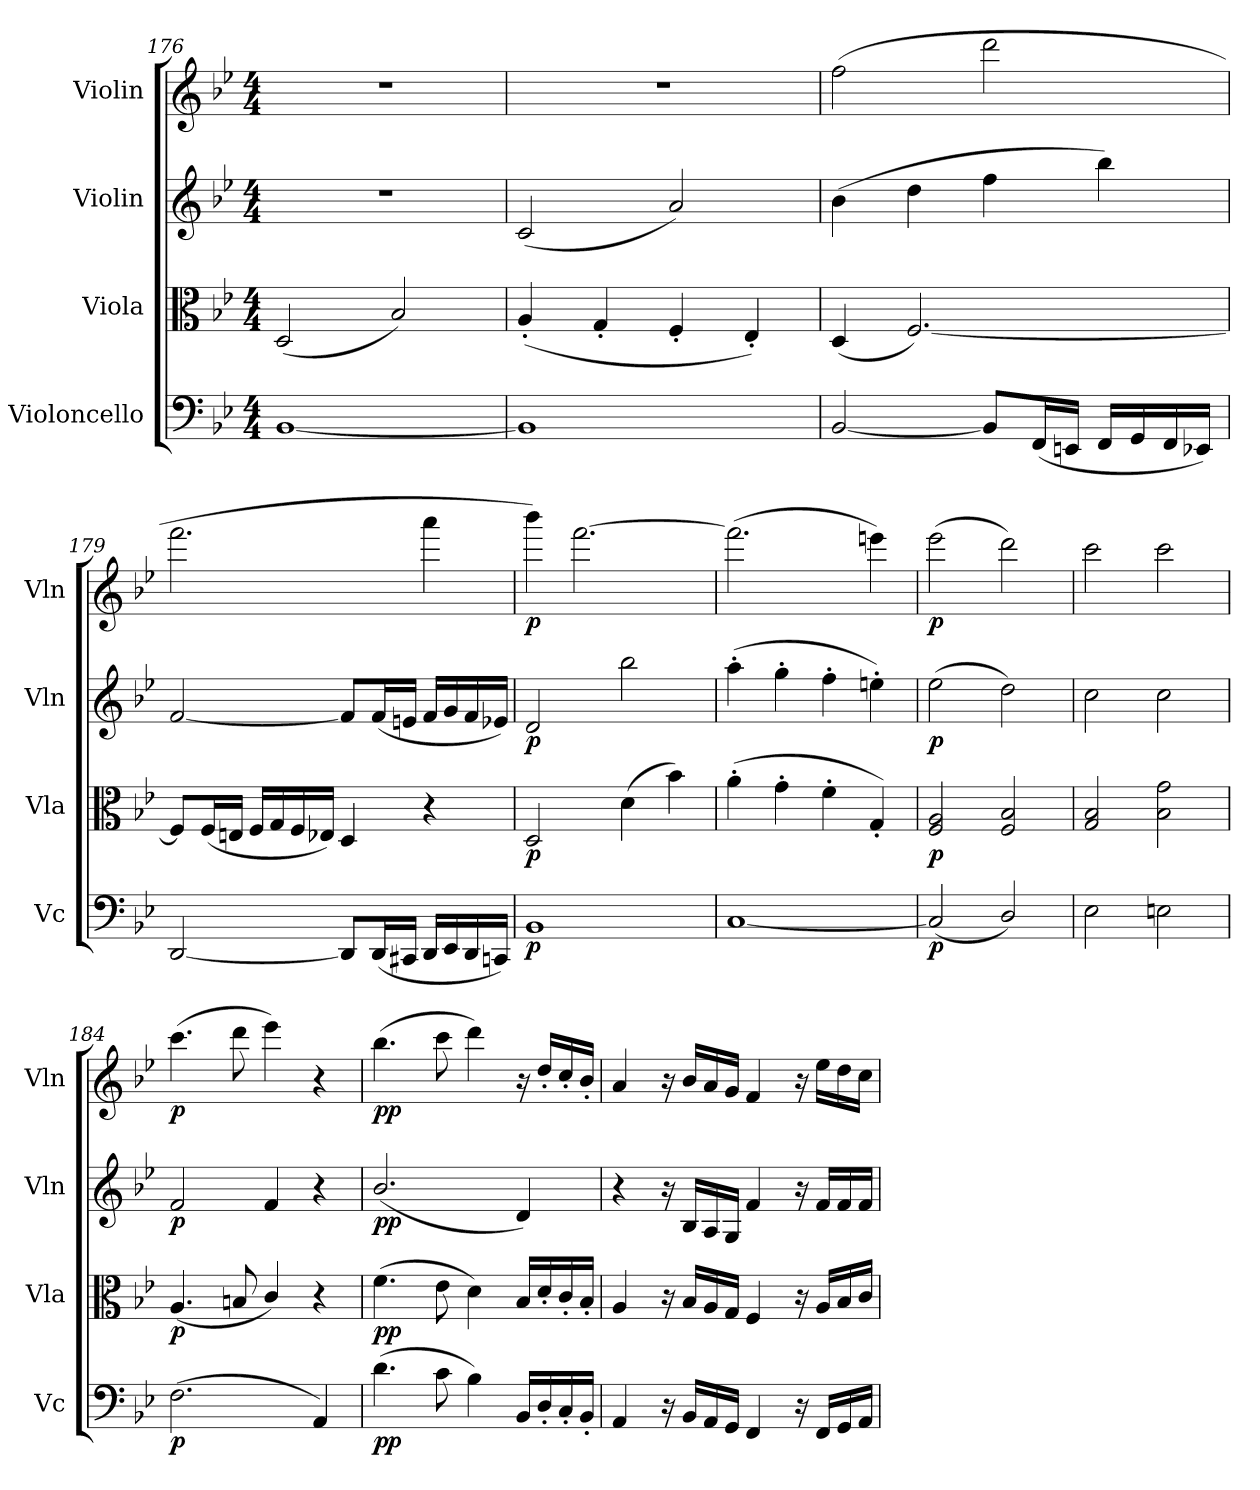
**kern	**dynam	**kern	**dynam	**kern	**dynam	**kern	**dynam
*part4	*part4	*part3	*part3	*part2	*part2	*part1	*part1
*staff4	*staff4	*staff3	*staff3	*staff2	*staff2	*staff1	*staff1
*I"Violoncello	*	*I"Viola	*	*I"Violin	*	*I"Violin	*
*I'Vc	*	*I'Vla	*	*I'Vln	*	*I'Vln	*
*clefF4	*	*clefC3	*	*clefG2	*	*clefG2	*
*k[b-e-]	*	*k[b-e-]	*	*k[b-e-]	*	*k[b-e-]	*
*M4/4	*	*M4/4	*	*M4/4	*	*M4/4	*
=176	=176	=176	=176	=176	=176	=176	=176
[1BB-	.	(2D/	.	1r	.	1r	.
.	.	2B-/)	.	.	.	.	.
=177	=177	=177	=177	=177	=177	=177	=177
1BB-]	.	(4A'/	.	(2c/	.	1r	.
.	.	4G'/	.	.	.	.	.
.	.	4F'/	.	2a/)	.	.	.
.	.	4E-'/)	.	.	.	.	.
=178	=178	=178	=178	=178	=178	=178	=178
[2BB-/	.	(4D/	.	(4b-\	.	(2ff\	.
.	.	[2.F/)	.	4dd\	.	.	.
8BB-/L]	.	.	.	4ff\	.	2ddd\	.
(16FF/L	.	.	.	.	.	.	.
16EEn/JJ	.	.	.	.	.	.	.
16FF/LL	.	.	.	4bb-\)	.	.	.
16GG/	.	.	.	.	.	.	.
16FF/	.	.	.	.	.	.	.
16EE-X/JJ)	.	.	.	.	.	.	.
=179	=179	=179	=179	=179	=179	=179	=179
[2DD/	.	8F/L]	.	[2f/	.	2.fff\	.
.	.	(16F/L	.	.	.	.	.
.	.	16En/JJ	.	.	.	.	.
.	.	16F/LL	.	.	.	.	.
.	.	16G/	.	.	.	.	.
.	.	16F/	.	.	.	.	.
.	.	16E-X/JJ)	.	.	.	.	.
8DD/L]	.	4D/	.	8f/L]	.	.	.
(16DD/L	.	.	.	(16f/L	.	.	.
16CC#X/JJ	.	.	.	16en/JJ	.	.	.
16DD/LL	.	4r	.	16f/LL	.	4aaa\	.
16EE-/	.	.	.	16g/	.	.	.
16DD/	.	.	.	16f/	.	.	.
16CCn/JJ)	.	.	.	16e-X/JJ)	.	.	.
=180	=180	=180	=180	=180	=180	=180	=180
1BB-	p	2D/	p	2d/	p	4bbb-\)	p
.	.	.	.	.	.	[2.fff\	.
.	.	(4d\	.	2bb-\	.	.	.
.	.	4b-\)	.	.	.	.	.
=181	=181	=181	=181	=181	=181	=181	=181
[1C	.	(4a'\	.	(4aa'\	.	(2.fff\]	.
.	.	4g'\	.	4gg'\	.	.	.
.	.	4f'\	.	4ff'\	.	.	.
.	.	4G'/)	.	4een'\)	.	4eeen\)	.
=182	=182	=182	=182	=182	=182	=182	=182
(2C/]	p	2F/ 2A/	p	(2ee-\	p	(2eee-\	p
2D/)	.	2F/ 2B-/	.	2dd\)	.	2ddd\)	.
=183	=183	=183	=183	=183	=183	=183	=183
2E-\	.	2G/ 2B-/	.	2cc\	.	2ccc\	.
2En\	.	2B-\ 2g\	.	2cc\	.	2ccc\	.
=184	=184	=184	=184	=184	=184	=184	=184
(2.F\	p	(4.A/	p	2f/	p	(4.ccc\	p
.	.	8Bn/	.	.	.	8ddd\	.
.	.	4c/)	.	4f/	.	4eee-\)	.
4AA/)	.	4r	.	4r	.	4r	.
=185	=185	=185	=185	=185	=185	=185	=185
(4.d\	pp	(4.f\	pp	(2.b-/	pp	(4.bb-\	pp
8c\	.	8e-\	.	.	.	8ccc\	.
4B-\)	.	4d\)	.	.	.	4ddd\)	.
16BB-/LL	.	16B-/LL	.	4d/)	.	16r	.
16D'/	.	16d'/	.	.	.	16dd'/LL	.
16C'/	.	16c'/	.	.	.	16cc'/	.
16BB-'/JJ	.	16B-'/JJ	.	.	.	16b-'/JJ	.
=186	=186	=186	=186	=186	=186	=186	=186
4AA/	.	4A/	.	4r	.	4a/	.
16r	.	16r	.	16r	.	16r	.
16BB-/LL	.	16B-/LL	.	16B-/LL	.	16b-/LL	.
16AA/	.	16A/	.	16A/	.	16a/	.
16GG/JJ	.	16G/JJ	.	16G/JJ	.	16g/JJ	.
4FF/	.	4F/	.	4f/	.	4f/	.
16r	.	16r	.	16r	.	16r	.
16FF/LL	.	16A/LL	.	16f/LL	.	16ee-\LL	.
16GG/	.	16B-/	.	16f/	.	16dd\	.
16AA/JJ	.	16c/JJ	.	16f/JJ	.	16cc\JJ	.
=	=	=	=	=	=	=	=
*-	*-	*-	*-	*-	*-	*-	*-
